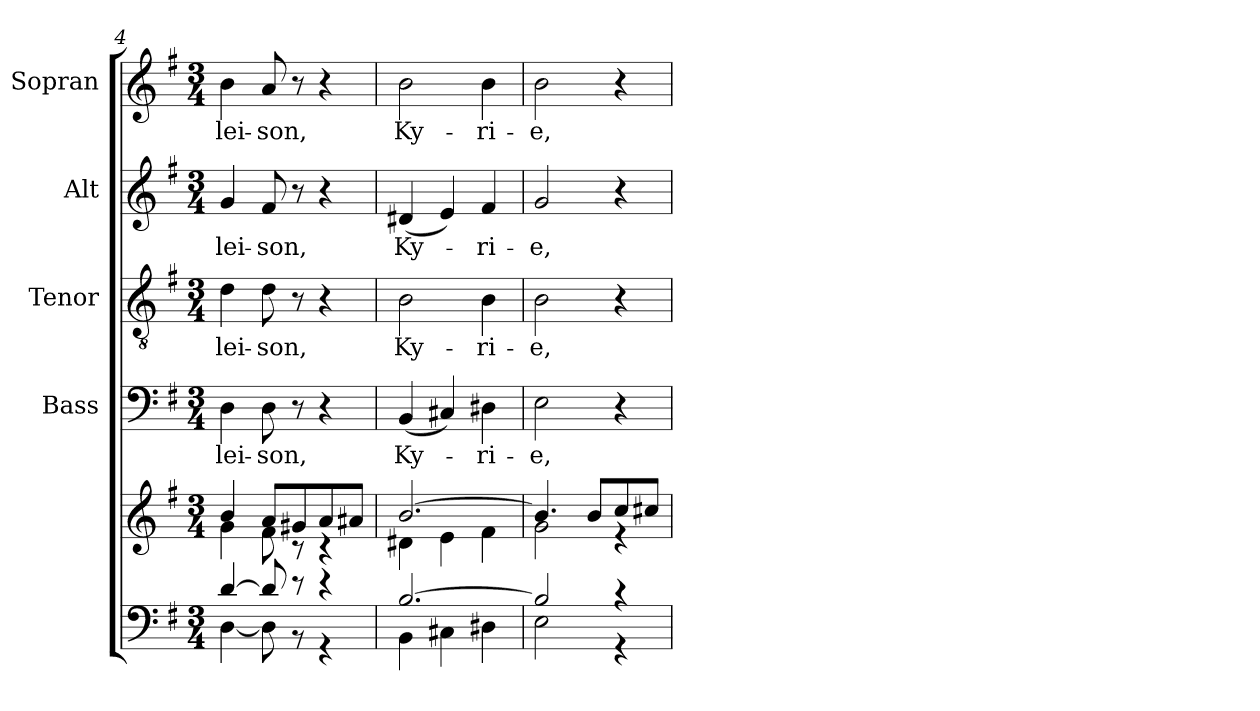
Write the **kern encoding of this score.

**kern	**kern	**kern	**text	**kern	**text	**kern	**text	**kern	**text
*part5	*part5	*part4	*part4	*part3	*part3	*part2	*part2	*part1	*part1
*staff6	*staff5	*staff4	*staff4	*staff3	*staff3	*staff2	*staff2	*staff1	*staff1
*	*	*I"Bass	*	*I"Tenor	*	*I"Alt	*	*I"Sopran	*
*	*	*I'B.	*	*I'T.	*	*I'A.	*	*I'S.	*
*clefF4	*clefG2	*clefF4	*	*clefGv2	*	*clefG2	*	*clefG2	*
*k[f#]	*k[f#]	*k[f#]	*	*k[f#]	*	*k[f#]	*	*k[f#]	*
*G:	*G:	*G:	*	*G:	*	*G:	*	*G:	*
*M3/4	*M3/4	*M3/4	*	*M3/4	*	*M3/4	*	*M3/4	*
=4	=4	=4	=4	=4	=4	=4	=4	=4	=4
*^	*^	*	*	*	*	*	*	*	*
!	!	!	!	!	!LO:LY:b	!	!LO:LY:b	!	!LO:LY:b	!	!LO:LY:b
[>4d/	[<4D\	4b/	4g\	4D\	-lei-	4d\	-lei-	4g/	-lei-	4b\	-lei-
!	!	!	!	!	!LO:LY:b	!	!LO:LY:b	!	!LO:LY:b	!	!LO:LY:b
8d/]	8D\]	8a/L	8f#\	8D\	-son,	8d\	-son,	8f#/	-son,	8a/	-son,
8r	8r	8g#X/	8rc	8r	.	8r	.	8r	.	8r	.
4r	4r	8a/	4rc	4r	.	4r	.	4r	.	4r	.
.	.	8a#X/J	.	.	.	.	.	.	.	.	.
=5	=5	=5	=5	=5	=5	=5	=5	=5	=5	=5	=5
!	!	!	!	!	!LO:LY:b	!	!LO:LY:b	!	!LO:LY:b	!	!LO:LY:b
[>2.B/	4BB\	[>2.b/	4d#X\	(<4BB/	Ky-	2B\	Ky-	(<4d#X/	Ky-	2b\	Ky-
.	4C#X\	.	4e\	4C#X/)	.	.	.	4e/)	.	.	.
!	!	!	!	!	!LO:LY:b	!	!LO:LY:b	!	!LO:LY:b	!	!LO:LY:b
.	4D#X\	.	4f#\	4D#X\	-ri-	4B\	-ri-	4f#/	-ri-	4b\	-ri-
=6	=6	=6	=6	=6	=6	=6	=6	=6	=6	=6	=6
!	!	!	!	!	!LO:LY:b	!	!LO:LY:b	!	!LO:LY:b	!	!LO:LY:b
2B/]	2E\	4.b/]	2g\	2E\	-e,	2B\	-e,	2g/	-e,	2b\	-e,
.	.	8b/L	.	.	.	.	.	.	.	.	.
4r	4r	8cc/	4re	4r	.	4r	.	4r	.	4r	.
.	.	8cc#X/J	.	.	.	.	.	.	.	.	.
*v	*v	*	*	*	*	*	*	*	*	*	*
*	*v	*v	*	*	*	*	*	*	*	*
=	=	=	=	=	=	=	=	=	=
*-	*-	*-	*-	*-	*-	*-	*-	*-	*-
